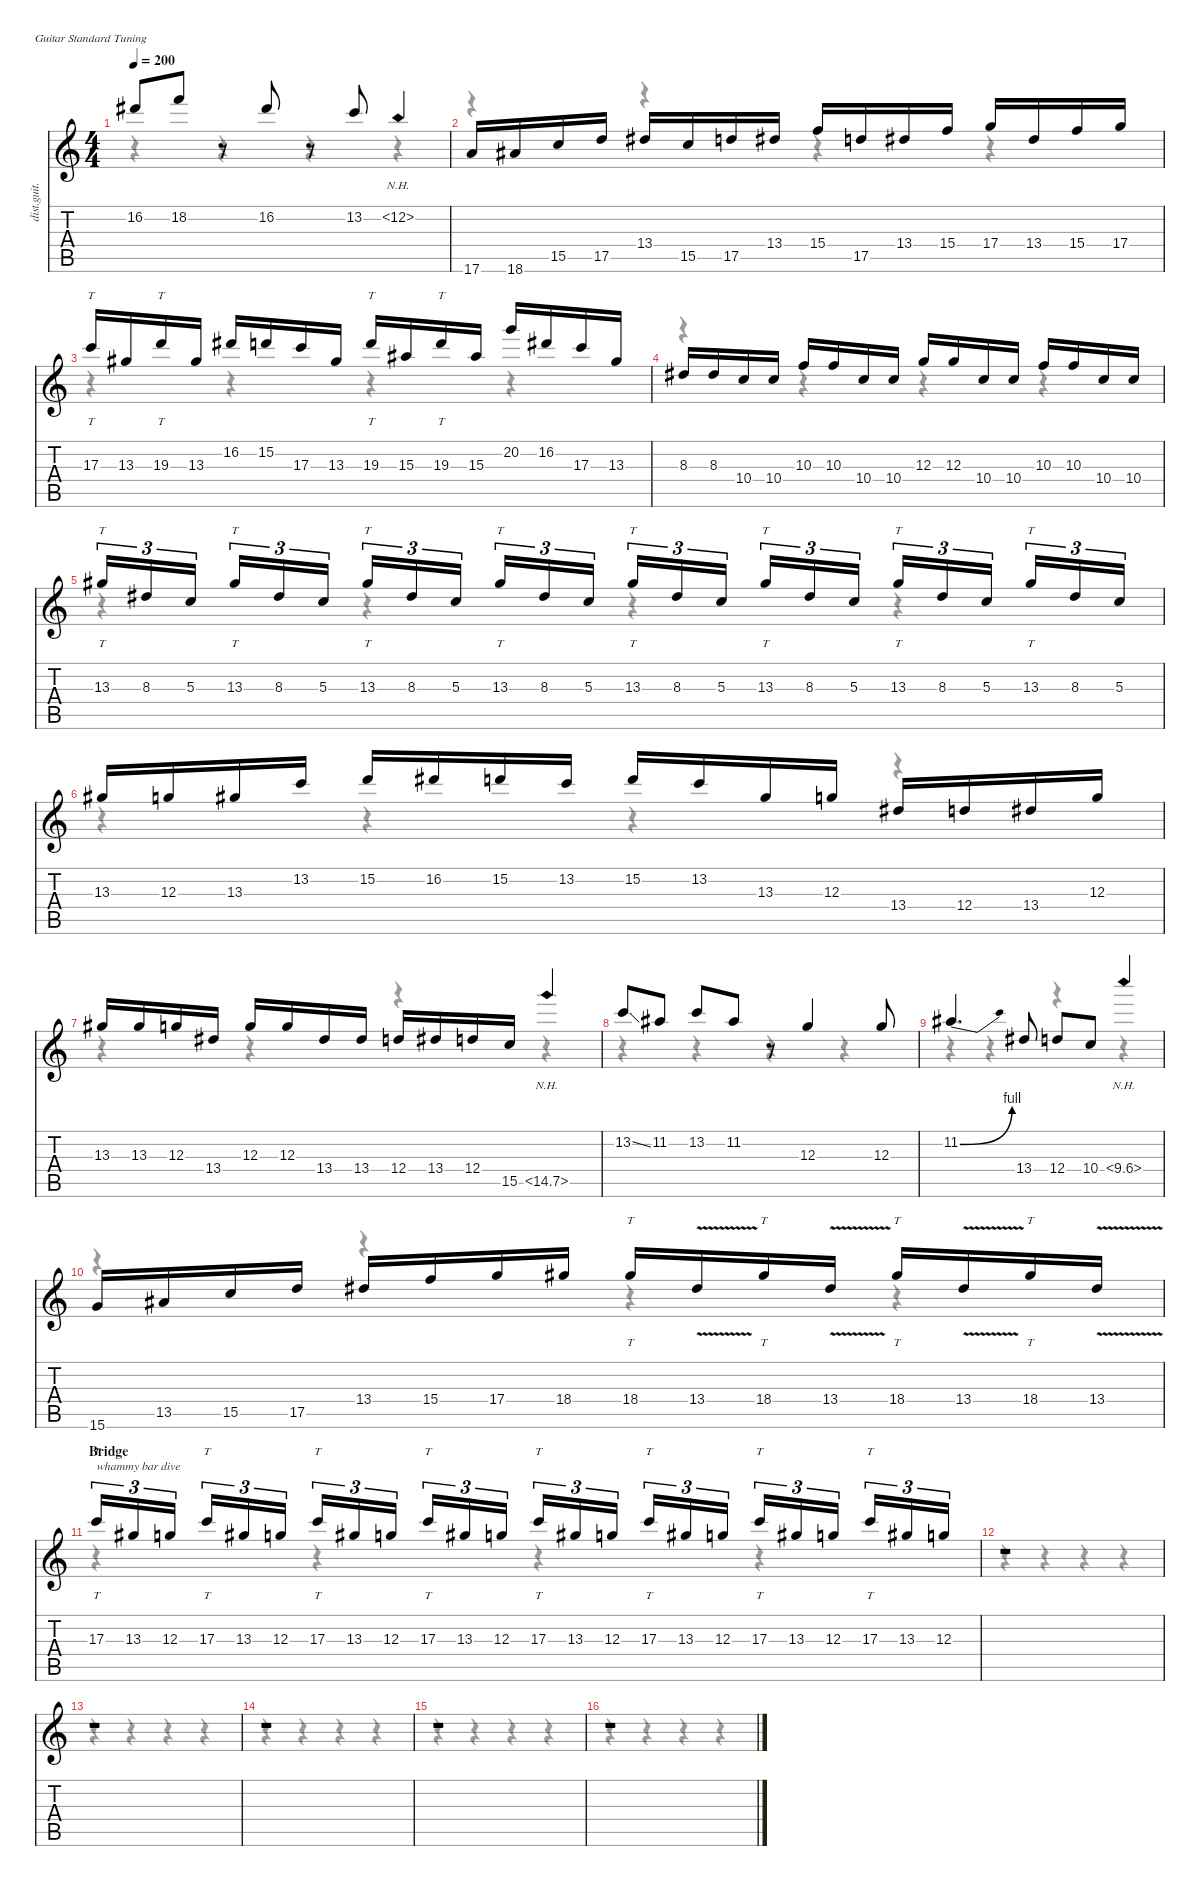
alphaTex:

\defaultSystemsLayout 4
\hideDynamics
\bracketExtendMode nobrackets
\otherSystemsTrackNameOrientation horizontal
\track ("Sam Totman (Lead Guitar)" "dist.guit.") {instrument distortionguitar}
\staff {score tabs}
\tuning (E4 B3 G3 D3 A2 E2)
\voice
\ts (4 4)
\tempo 200
\clef g2
\ks c
16.2{acc #}.8{dy f beam Up} 18.2.8{beam Up} r.8{beam Up} 16.2{acc #}.8{beam Up} r.8{beam Up} 13.2.8{beam Up} 13.2{nh}.4{beam Up} |
17.6.16{beam Up} 18.6{acc #}.16{beam Up} 15.5.16{beam Up} 17.5.16{beam Up} 13.4{acc #}.16{beam Up} 15.5.16{beam Up} 17.5.16{beam Up} 13.4{acc #}.16{beam Up} 15.4.16{beam Up} 17.5.16{beam Up} 13.4{acc #}.16{beam Up} 15.4.16{beam Up} 17.4.16{beam Up} 13.4{acc #}.16{beam Up} 15.4.16{beam Up} 17.4.16{beam Up} |
17.3.16{tt beam Up} 13.3{acc #}.16{beam Up} 19.3.16{tt beam Up} 13.3{acc #}.16{beam Up} 16.2{acc #}.16{beam Up} 15.2.16{beam Up} 17.3.16{beam Up} 13.3{acc #}.16{beam Up} 19.3.16{tt beam Up} 15.3{acc #}.16{beam Up} 19.3.16{tt beam Up} 15.3{acc #}.16{beam Up} 20.2.16{beam Up} 16.2{acc #}.16{beam Up} 17.3.16{beam Up} 13.3{acc #}.16{beam Up} |
8.3{acc #}.16{beam Up} 8.3{acc #}.16{beam Up} 10.4.16{beam Up} 10.4.16{beam Up} 10.3.16{beam Up} 10.3.16{beam Up} 10.4.16{beam Up} 10.4.16{beam Up} 12.3.16{beam Up} 12.3.16{beam Up} 10.4.16{beam Up} 10.4.16{beam Up} 10.3.16{beam Up} 10.3.16{beam Up} 10.4.16{beam Up} 10.4.16{beam Up} |
13.3{acc #}.16{tt tu (3 2) beam Up} 8.3{acc #}.16{tu (3 2) beam Up} 5.3.16{tu (3 2) beam Up} 13.3{acc #}.16{tt tu (3 2) beam Up} 8.3{acc #}.16{tu (3 2) beam Up} 5.3.16{tu (3 2) beam Up} 13.3{acc #}.16{tt tu (3 2) beam Up} 8.3{acc #}.16{tu (3 2) beam Up} 5.3.16{tu (3 2) beam Up} 13.3{acc #}.16{tt tu (3 2) beam Up} 8.3{acc #}.16{tu (3 2) beam Up} 5.3.16{tu (3 2) beam Up} 13.3{acc #}.16{tt tu (3 2) beam Up} 8.3{acc #}.16{tu (3 2) beam Up} 5.3.16{tu (3 2) beam Up} 13.3{acc #}.16{tt tu (3 2) beam Up} 8.3{acc #}.16{tu (3 2) beam Up} 5.3.16{tu (3 2) beam Up} 13.3{acc #}.16{tt tu (3 2) beam Up} 8.3{acc #}.16{tu (3 2) beam Up} 5.3.16{tu (3 2) beam Up} 13.3{acc #}.16{tt tu (3 2) beam Up} 8.3{acc #}.16{tu (3 2) beam Up} 5.3.16{tu (3 2) beam Up} |
13.3{acc #}.16{beam Up} 12.3.16{beam Up} 13.3{acc #}.16{beam Up} 13.2.16{beam Up} 15.2.16{beam Up} 16.2{acc #}.16{beam Up} 15.2.16{beam Up} 13.2.16{beam Up} 15.2.16{beam Up} 13.2.16{beam Up} 13.3{acc #}.16{beam Up} 12.3.16{beam Up} 13.4{acc #}.16{beam Up} 12.4.16{beam Up} 13.4{acc #}.16{beam Up} 12.3.16{beam Up} |
13.3{acc #}.16{beam Up} 13.3{acc #}.16{beam Up} 12.3.16{beam Up} 13.4{acc #}.16{beam Up} 12.3.16{beam Up} 12.3.16{beam Up} 13.4{acc #}.16{beam Up} 13.4{acc #}.16{beam Up} 12.4.16{beam Up} 13.4{acc #}.16{beam Up} 12.4.16{beam Up} 15.5.16{beam Up} 15.5{nh}.4{beam Up} |
13.2{ss}.8{beam Up} 11.2{acc #}.8{beam Up} 13.2.8{beam Up} 11.2{acc #}.8{beam Up} r.8{beam Up} 12.3.4{beam Up} 12.3.8{beam Up} |
11.2{be (bend 0 0 9.999999599999999 4) acc #}.4{d beam Up} 13.4{acc #}.8{beam Up} 12.4.8{beam Up} 10.4.8{beam Up} 10.4{nh}.4{beam Up} |
15.6.16{beam Up} 13.5{acc #}.16{beam Up} 15.5.16{beam Up} 17.5.16{beam Up} 13.4{acc #}.16{beam Up} 15.4.16{beam Up} 17.4.16{beam Up} 18.4{acc #}.16{beam Up} 18.4{acc #}.16{tt beam Up} 13.4{v acc #}.16{beam Up} 18.4{acc #}.16{tt beam Up} 13.4{v acc #}.16{beam Up} 18.4{acc #}.16{tt beam Up} 13.4{v acc #}.16{beam Up} 18.4{acc #}.16{tt beam Up} 13.4{v acc #}.16{beam Up} |
\section ("" "Bridge")
17.3.16{tt tu (3 2) txt "whammy bar dive" beam Up} 13.3{acc #}.16{tu (3 2) beam Up} 12.3.16{tu (3 2) beam Up} 17.3.16{tt tu (3 2) beam Up} 13.3{acc #}.16{tu (3 2) beam Up} 12.3.16{tu (3 2) beam Up} 17.3.16{tt tu (3 2) beam Up} 13.3{acc #}.16{tu (3 2) beam Up} 12.3.16{tu (3 2) beam Up} 17.3.16{tt tu (3 2) beam Up} 13.3{acc #}.16{tu (3 2) beam Up} 12.3.16{tu (3 2) beam Up} 17.3.16{tt tu (3 2) beam Up} 13.3{acc #}.16{tu (3 2) beam Up} 12.3.16{tu (3 2) beam Up} 17.3.16{tt tu (3 2) beam Up} 13.3{acc #}.16{tu (3 2) beam Up} 12.3.16{tu (3 2) beam Up} 17.3.16{tt tu (3 2) beam Up} 13.3{acc #}.16{tu (3 2) beam Up} 12.3.16{tu (3 2) beam Up} 17.3.16{tt tu (3 2) beam Up} 13.3{acc #}.16{tu (3 2) beam Up} 12.3.16{tu (3 2) beam Up} |
r.1{beam Up} |
r.1{beam Up} |
r.1{beam Up} |
r.1{beam Up} |
r.1{beam Up}
\voice
\clef g2
\ottava regular
\simile none
\ks c
r.4{dy mf beam Down} r.4{beam Down} r.4{beam Down} r.4{beam Down} |
r.4{beam Down} r.4{beam Down} r.4{beam Down} r.4{beam Down} |
r.4{beam Down} r.4{beam Down} r.4{beam Down} r.4{beam Down} |
r.4{beam Down} r.4{beam Down} r.4{beam Down} r.4{beam Down} |
r.4{beam Down} r.4{beam Down} r.4{beam Down} r.4{beam Down} |
r.4{beam Down} r.4{beam Down} r.4{beam Down} r.4{beam Down} |
r.4{beam Down} r.4{beam Down} r.4{beam Down} r.4{beam Down} |
r.4{beam Down} r.4{beam Down} r.4{beam Down} r.4{beam Down} |
r.4{beam Down} r.4{beam Down} r.4{beam Down} r.4{beam Down} |
r.4{beam Down} r.4{beam Down} r.4{beam Down} r.4{beam Down} |
r.4{beam Down} r.4{beam Down} r.4{beam Down} r.4{beam Down} |
r.4{beam Down} r.4{beam Down} r.4{beam Down} r.4{beam Down} |
r.4{beam Down} r.4{beam Down} r.4{beam Down} r.4{beam Down} |
r.4{beam Down} r.4{beam Down} r.4{beam Down} r.4{beam Down} |
r.4{beam Down} r.4{beam Down} r.4{beam Down} r.4{beam Down} |
r.4{beam Down} r.4{beam Down} r.4{beam Down} r.4{beam Down}
